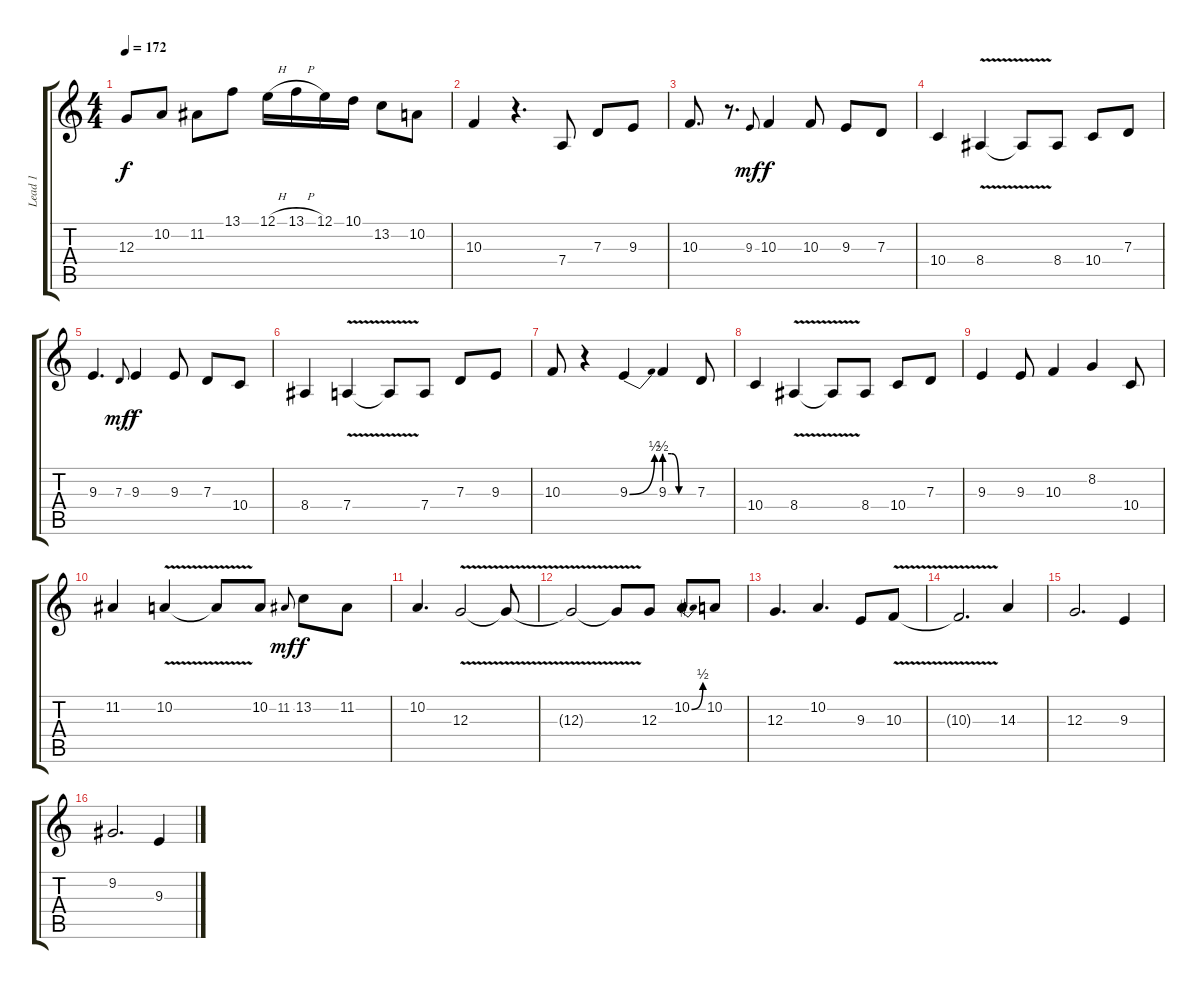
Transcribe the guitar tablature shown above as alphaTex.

\track ("Lead 1" "Lead 1") {instrument acousticgrandpiano}
\staff {score tabs}
\tuning (E4 B3 G3 D3 A2 E2) {hide}
\ts (4 4)
\tempo 172
\clef g2
\ks c
12.3.8{dy f} 10.2.8 11.2.8 13.1.8 12.1{h}.16 13.1{h}.16 12.1.16 10.1.16 13.2.8 10.2.8 |
10.3.4 r.4{d} 7.4.8 7.3.8 9.3.8 |
10.3.8{d} r.8{d} 9.3.8{gr onbeat dy mf} 10.3.4{dy f} 10.3.8 9.3.8 7.3.8 |
10.4.4 8.4{v}.4 8.4{v t}.8 8.4.8 10.4.8 7.3.8 |
9.3.4{d} 7.3.8{gr onbeat dy mf} 9.3.4{dy f} 9.3.8 7.3.8 10.4.8 |
8.4.4 7.4{v}.4 7.4{v t}.8 7.4.8 7.3.8 9.3.8 |
10.3.8 r.4 9.3{be (bend 0 0 60 2)}.4 9.3{be (custom 0 2 15 2 30 0 60 0)}.4 7.3.8 |
10.4.4 8.4{v}.4 8.4{v t}.8 8.4.8 10.4.8 7.3.8 |
9.3.4 9.3.8 10.3.4 8.2.4 10.4.8 |
11.2.4 10.2{v}.4 10.2{v t}.8 10.2.8 11.2.8{gr onbeat dy mf} 13.2.8{dy f} 11.2.8 |
10.2.4{d} 12.3{v}.2 12.3{v t}.8 |
12.3{v t}.2 12.3{v t}.8 12.3.8 10.2{be (bend 0 0 60 2)}.8 10.2.8 |
12.3.4{d} 10.2.4{d} 9.3.8 10.3{v}.8 |
10.3{v t}.2{d} 14.3.4 |
12.3.2{d} 9.3.4 |
9.2.2{d} 9.3.4
